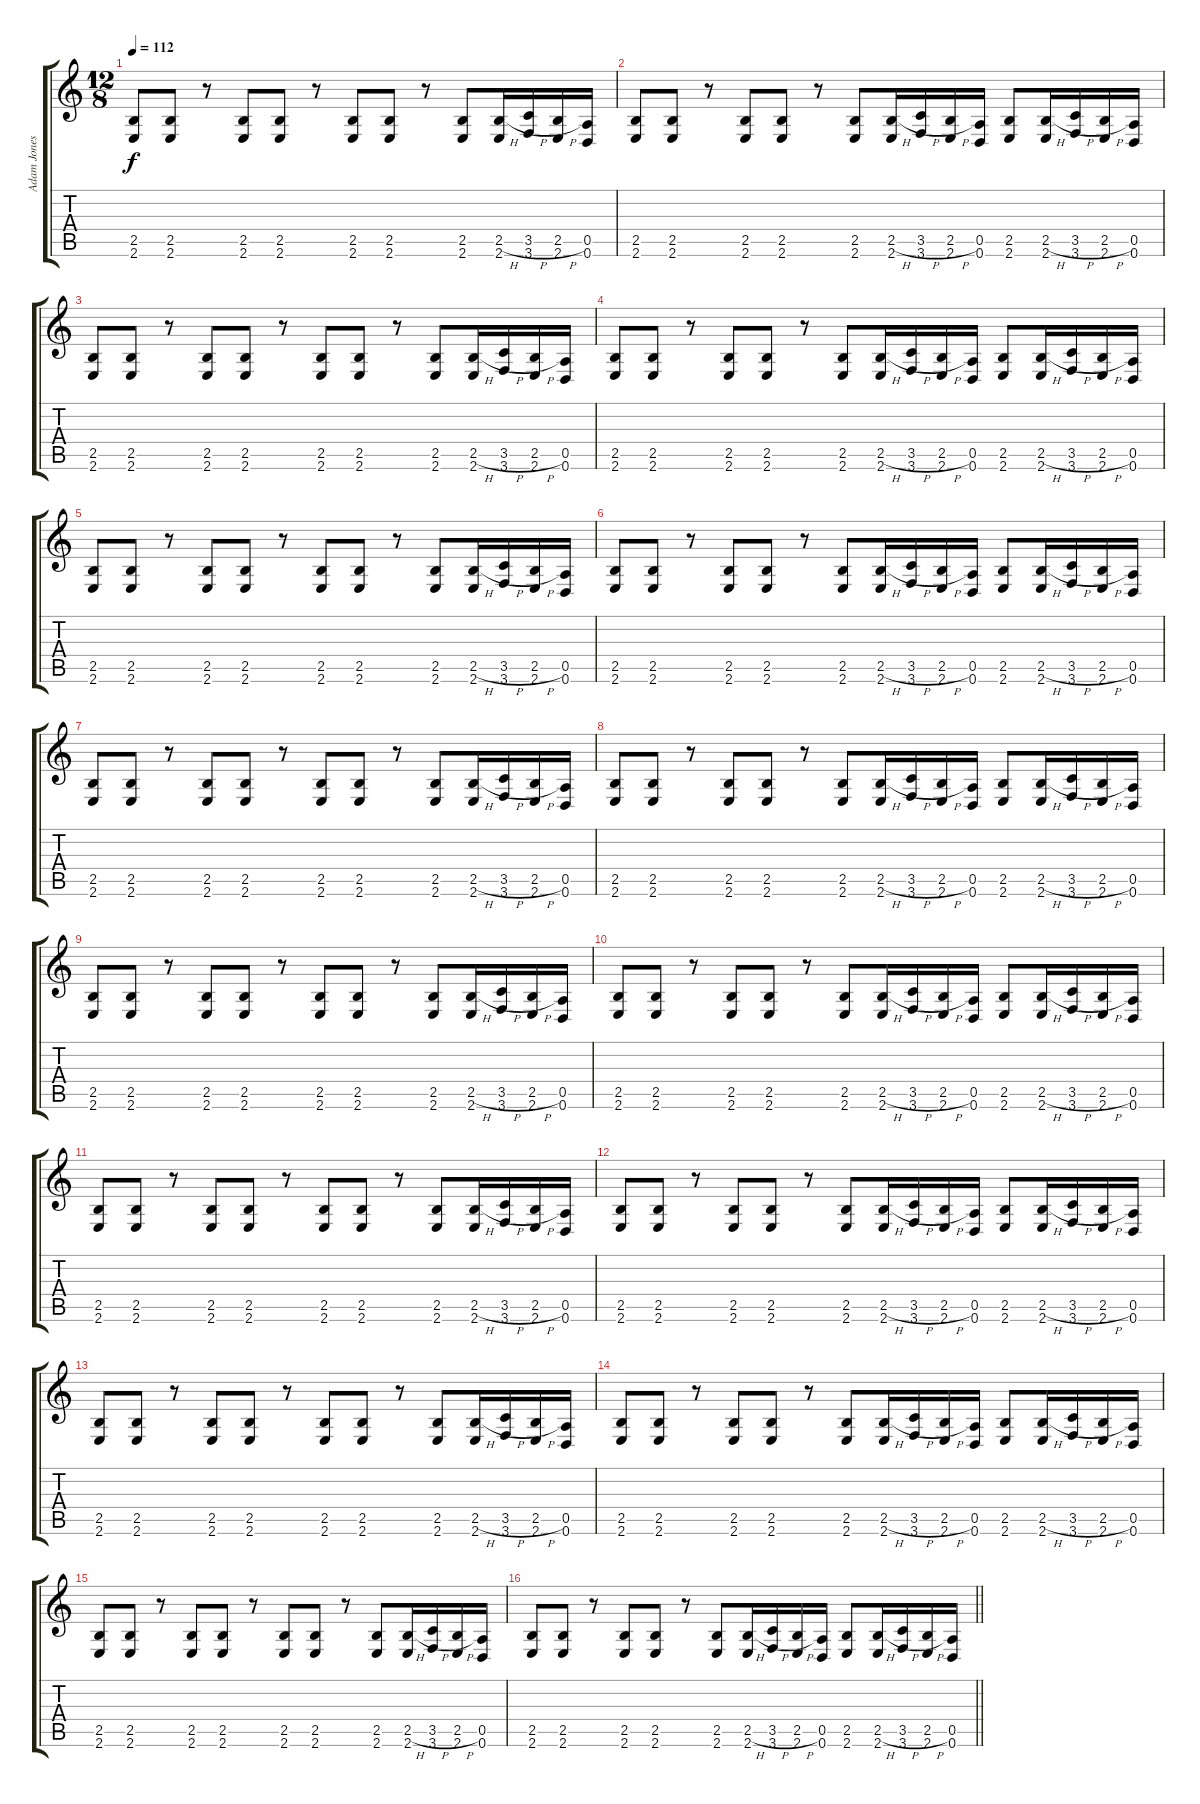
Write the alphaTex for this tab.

\track ("Adam Jones Over" "Adam Jones") {instrument overdrivenguitar}
\staff {score tabs}
\tuning (E4 B3 G3 D3 A2 D2) {hide}
\ts (12 8)
\tempo 112
\clef g2
\ks c
(2.5 2.6).8{dy f} (2.5 2.6).8 r.8 (2.5 2.6).8 (2.5 2.6).8 r.8 (2.5 2.6).8 (2.5 2.6).8 r.8 (2.5 2.6).8 (2.5{h} 2.6).16 (3.5{h} 3.6).16 (2.5{h} 2.6).16 (0.5 0.6).16 |
(2.5 2.6).8 (2.5 2.6).8 r.8 (2.5 2.6).8 (2.5 2.6).8 r.8 (2.5 2.6).8 (2.5{h} 2.6).16 (3.5{h} 3.6).16 (2.5{h} 2.6).16 (0.5 0.6).16 (2.5 2.6).8 (2.5{h} 2.6).16 (3.5{h} 3.6).16 (2.5{h} 2.6).16 (0.5 0.6).16 |
(2.5 2.6).8 (2.5 2.6).8 r.8 (2.5 2.6).8 (2.5 2.6).8 r.8 (2.5 2.6).8 (2.5 2.6).8 r.8 (2.5 2.6).8 (2.5{h} 2.6).16 (3.5{h} 3.6).16 (2.5{h} 2.6).16 (0.5 0.6).16 |
(2.5 2.6).8 (2.5 2.6).8 r.8 (2.5 2.6).8 (2.5 2.6).8 r.8 (2.5 2.6).8 (2.5{h} 2.6).16 (3.5{h} 3.6).16 (2.5{h} 2.6).16 (0.5 0.6).16 (2.5 2.6).8 (2.5{h} 2.6).16 (3.5{h} 3.6).16 (2.5{h} 2.6).16 (0.5 0.6).16 |
(2.5 2.6).8 (2.5 2.6).8 r.8 (2.5 2.6).8 (2.5 2.6).8 r.8 (2.5 2.6).8 (2.5 2.6).8 r.8 (2.5 2.6).8 (2.5{h} 2.6).16 (3.5{h} 3.6).16 (2.5{h} 2.6).16 (0.5 0.6).16 |
(2.5 2.6).8 (2.5 2.6).8 r.8 (2.5 2.6).8 (2.5 2.6).8 r.8 (2.5 2.6).8 (2.5{h} 2.6).16 (3.5{h} 3.6).16 (2.5{h} 2.6).16 (0.5 0.6).16 (2.5 2.6).8 (2.5{h} 2.6).16 (3.5{h} 3.6).16 (2.5{h} 2.6).16 (0.5 0.6).16 |
(2.5 2.6).8 (2.5 2.6).8 r.8 (2.5 2.6).8 (2.5 2.6).8 r.8 (2.5 2.6).8 (2.5 2.6).8 r.8 (2.5 2.6).8 (2.5{h} 2.6).16 (3.5{h} 3.6).16 (2.5{h} 2.6).16 (0.5 0.6).16 |
(2.5 2.6).8 (2.5 2.6).8 r.8 (2.5 2.6).8 (2.5 2.6).8 r.8 (2.5 2.6).8 (2.5{h} 2.6).16 (3.5{h} 3.6).16 (2.5{h} 2.6).16 (0.5 0.6).16 (2.5 2.6).8 (2.5{h} 2.6).16 (3.5{h} 3.6).16 (2.5{h} 2.6).16 (0.5 0.6).16 |
(2.5 2.6).8 (2.5 2.6).8 r.8 (2.5 2.6).8 (2.5 2.6).8 r.8 (2.5 2.6).8 (2.5 2.6).8 r.8 (2.5 2.6).8 (2.5{h} 2.6).16 (3.5{h} 3.6).16 (2.5{h} 2.6).16 (0.5 0.6).16 |
(2.5 2.6).8 (2.5 2.6).8 r.8 (2.5 2.6).8 (2.5 2.6).8 r.8 (2.5 2.6).8 (2.5{h} 2.6).16 (3.5{h} 3.6).16 (2.5{h} 2.6).16 (0.5 0.6).16 (2.5 2.6).8 (2.5{h} 2.6).16 (3.5{h} 3.6).16 (2.5{h} 2.6).16 (0.5 0.6).16 |
(2.5 2.6).8 (2.5 2.6).8 r.8 (2.5 2.6).8 (2.5 2.6).8 r.8 (2.5 2.6).8 (2.5 2.6).8 r.8 (2.5 2.6).8 (2.5{h} 2.6).16 (3.5{h} 3.6).16 (2.5{h} 2.6).16 (0.5 0.6).16 |
(2.5 2.6).8 (2.5 2.6).8 r.8 (2.5 2.6).8 (2.5 2.6).8 r.8 (2.5 2.6).8 (2.5{h} 2.6).16 (3.5{h} 3.6).16 (2.5{h} 2.6).16 (0.5 0.6).16 (2.5 2.6).8 (2.5{h} 2.6).16 (3.5{h} 3.6).16 (2.5{h} 2.6).16 (0.5 0.6).16 |
(2.5 2.6).8 (2.5 2.6).8 r.8 (2.5 2.6).8 (2.5 2.6).8 r.8 (2.5 2.6).8 (2.5 2.6).8 r.8 (2.5 2.6).8 (2.5{h} 2.6).16 (3.5{h} 3.6).16 (2.5{h} 2.6).16 (0.5 0.6).16 |
(2.5 2.6).8 (2.5 2.6).8 r.8 (2.5 2.6).8 (2.5 2.6).8 r.8 (2.5 2.6).8 (2.5{h} 2.6).16 (3.5{h} 3.6).16 (2.5{h} 2.6).16 (0.5 0.6).16 (2.5 2.6).8 (2.5{h} 2.6).16 (3.5{h} 3.6).16 (2.5{h} 2.6).16 (0.5 0.6).16 |
(2.5 2.6).8 (2.5 2.6).8 r.8 (2.5 2.6).8 (2.5 2.6).8 r.8 (2.5 2.6).8 (2.5 2.6).8 r.8 (2.5 2.6).8 (2.5{h} 2.6).16 (3.5{h} 3.6).16 (2.5{h} 2.6).16 (0.5 0.6).16 |
\barLineRight lightlight
(2.5 2.6).8 (2.5 2.6).8 r.8 (2.5 2.6).8 (2.5 2.6).8 r.8 (2.5 2.6).8 (2.5{h} 2.6).16 (3.5{h} 3.6).16 (2.5{h} 2.6).16 (0.5 0.6).16 (2.5 2.6).8 (2.5{h} 2.6).16 (3.5{h} 3.6).16 (2.5{h} 2.6).16 (0.5 0.6).16
